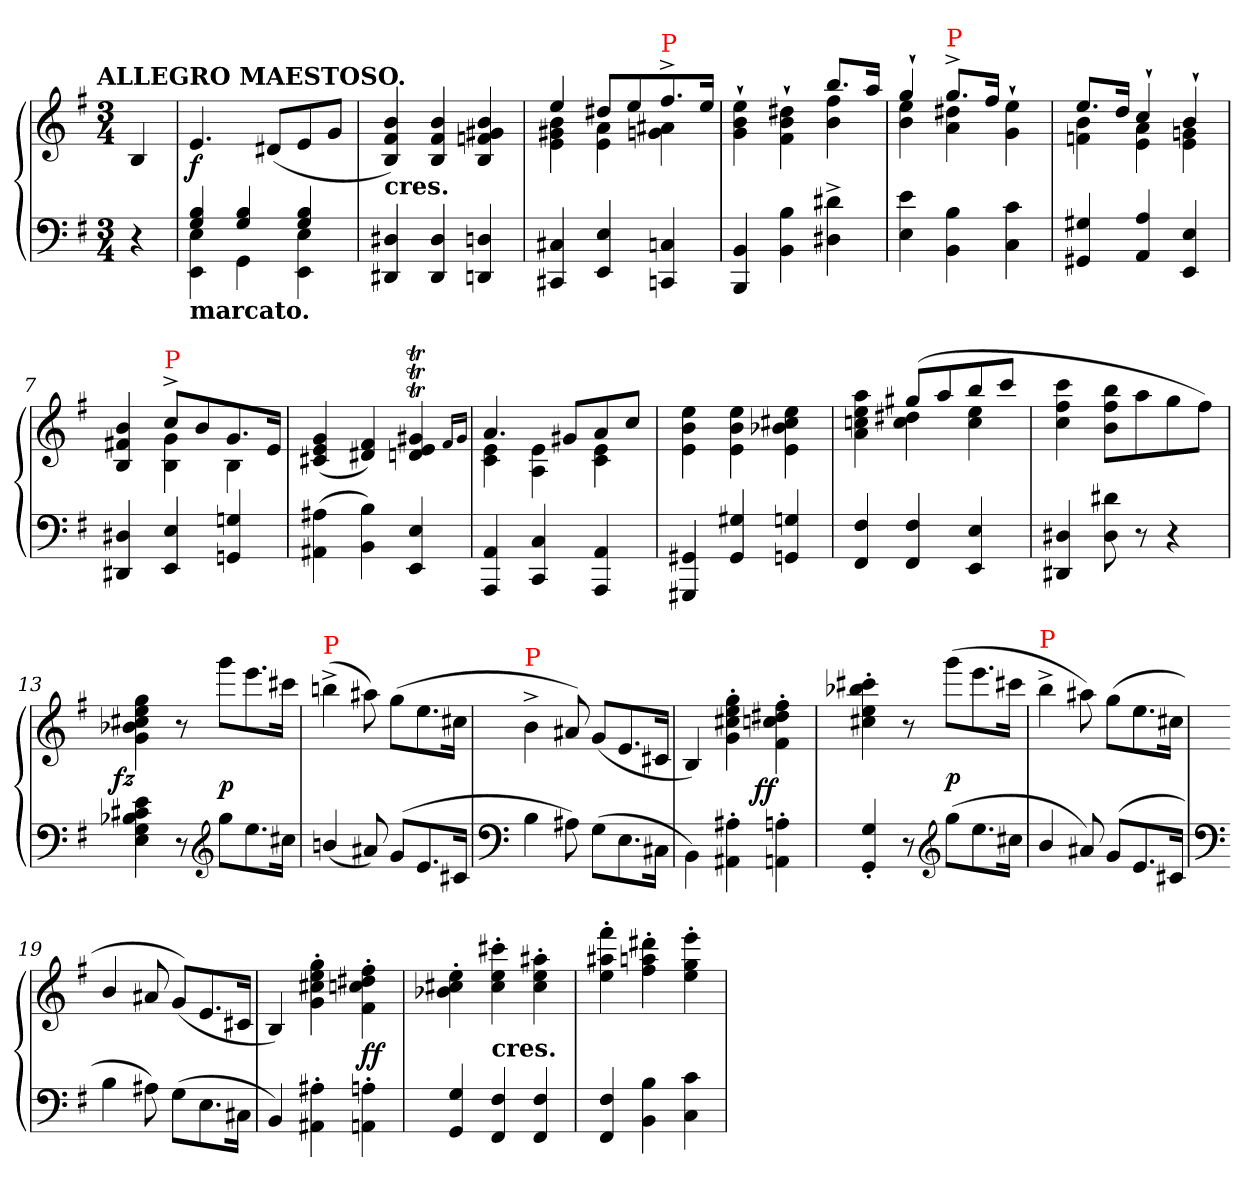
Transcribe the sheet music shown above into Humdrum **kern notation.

**kern	**kern	**dynam
*part1	*part1	*part1
*staff2	*staff1	*staff1/2
*clefF4	*clefG2	*
*k[f#]	*k[f#]	*
*e:	*e:	*
!!LO:TX:omd:t=ALLEGRO MAESTOSO.
*M3/4	*M3/4	*
*MM126	*MM126	*
=	=	=
4r	4B!	.
=1	=1	=1
*^	*	*
!LO:TX:b:B:t=marcato.	!	!	!
4B! 4G!	4E! 4EE!	4.e!	f
4B! 4G!	4GG!	.	.
.	.	(<8d#X!L	.
4B! 4G!	4E! 4EE!	8e!	.
.	.	8g!J	.
*v	*v	*	*
=2	=2	=2
!	!LO:TX:c:B:t=cres.	!
4D#X! 4DD#X!	4b! 4f#! 4B!)	.
4D#! 4DD#!	4b! 4f#! 4B!	.
4Dn! 4DDn!	4b! 4g#X! 4fn! 4B!	.
=3	=3	=3
*	*^	*
4C#X! 4CC#X!	4ee!	4b! 4g#X! 4e!	.
4E! 4EE!	8dd#X!L	4a! 4e!	.
.	8ee!	.	.
!	!LO:TX:a:color=red:t=P	!	!
4Cn! 4CCn!	8.ff#^>!	4a#X! 4gn!	.
.	16ee!Jk	.	.
=4	=4	=4	=4
4BB! 4BBB!	2ryy	4ee!`>\ 4b!`>\ 4g!`>\	.
4B! 4BB!	.	4dd#X!`>\ 4b!`>\ 4f#!`>\	.
4d#X!^> 4D#X!^>	8.bb!L	4ff#! 4b!	.
.	16aa!Jk	.	.
=5	=5	=5	=5
4e! 4E!	4gg`!	4ee! 4b!	.
!	!LO:TX:a:color=red:t=P	!	!
4B! 4BB!	8.gg^>!L	4dd#X! 4a!	.
.	16ff#!Jk	.	.
4c! 4C!	4ryy	4ee!`> 4g!`>	.
=6	=6	=6	=6
4G#X!/ 4GG#X!/	8.ee!L	4b! 4fn!	.
.	16dd!Jk	.	.
4A!/ 4AA!/	4cc`>!	4a! 4e!	.
4E!/ 4EE!/	4b`>!	4gn! 4e!	.
=7	=7	=7	=7
4D#X! 4DD#X!	4b! 4f#X! 4B!	4ryy	.
!	!LO:TX:a:color=red:t=P	!	!
4E! 4EE!	8cc^>!L	4g! 4B!	.
.	8b!	.	.
4Gn! 4GGn!	8.g!	4B!	.
.	16e!Jk	.	.
*	*v	*v	*
=8	=8	=8
(>4A#X! 4AA#X!	(<4g! 4e! 4c#X!	.
4B! 4BB!)	4f#! 4d#X!)	.
4E! 4EE!	4g#X!t 4e!t 4dn!t	.
.	16qqf#!/LL	.
.	16qqg#!/JJ	.
=9	=9	=9
*	*^	*
4AA! 4AAA!	4.a!	4e! 4c!	.
4C! 4CC!	.	4e! 4A!	.
.	8g#X!L	.	.
4AA! 4AAA!	8a!	4e! 4c!	.
.	8cc!J	.	.
*	*v	*v	*
=10	=10	=10
4GG#X! 4GGG#X!	4ee!\ 4b!\ 4e!\	.
4G#X! 4GG#!	4ee!\ 4b!\ 4e!\	.
4Gn! 4GGn!	4ee!\ 4cc#X!\ 4b-X!\ 4e!\	.
=11	=11	=11
*	*^	*
4F#! 4FF#!	4ryy	4aa! 4ee! 4ccn! 4a!	.
4F#! 4FF#!	(>8gg#X!L	4dd#X! 4cc!	.
.	8aa!	.	.
4E! 4EE!	8bb!	4ee! 4cc!	.
.	8ccc!J	.	.
*	*v	*v	*
=12	=12	=12
4D#X! 4DD#X!	4ccc! 4ff#! 4cc!	.
8d#X! 8D#!	8bb!\ 8ff#!\ 8b!\L	.
8r	8aa!\	.
4r	8gg!\	.
.	8ff#!\J)	.
=13	=13	=13
!	!	!LO:DY:rj
4e! 4c#X! 4B-X! 4G! 4E!	4gg! 4ee! 4cc#X! 4b-X! 4g!	fz
8r	8r	.
*clefG2	*	*
8gg!\L	8ggg!\L	p
8.ee!\	8.eee!\	.
16cc#X!\Jk	16ccc#X!\Jk	.
=14	=14	=14
!	!LO:TX:a:color=red:t=P	!
(<4bn!/	(>4bbn^<!	.
8a#X!/)	8aa#X!)	.
(>8g!L	(>8gg!\L	.
8.e!	8.ee!\	.
16c#X!Jk	16cc#X!\Jk	.
=15	=15	=15
*clefF4	*	*
!	!LO:TX:a:color=red:t=P	!
4B!	4b^<!	.
8A#X!)	8a#X!/)	.
(>8G!\L	(<8g!L	.
8.E!\	8.e!	.
16C#X!\Jk	16c#X!Jk	.
=16	=16	=16
4BB!\)	4B!)	.
4A#X!' 4AA#X!'	4gg!' 4ee!' 4cc#X!' 4g!'	.
!	!	!LO:DY:rj
4An!' 4AAn!'	4ff#!' 4dd#X!' 4ccn!' 4f#!'	ff
=17	=17	=17
4G!'/ 4GG!'/	4ccc#X!' 4bb-X!' 4ee!' 4cc#X!'	.
8r	8r	.
*clefG2	*	*
(>8gg!\L	(>8ggg!\L	p
8.ee!\	8.eee!\	.
16cc#X!\Jk	16ccc#X!\Jk	.
=18	=18	=18
!	!LO:TX:a:color=red:t=P	!
4b!/	4bb^<!	.
8a#X!/)	8aa#X!)	.
(>8g!L	(>8gg!\L	.
8.e!	8.ee!\	.
16c#X!Jk	16cc#X!\Jk	.
=19	=19	=19
*clefF4	*	*
4B!	4b!/	.
8A#X!)	8a#X!/	.
(>8G!\L	(<8g!L)	.
8.E!\	8.e!	.
16C#X!\Jk	16c#X!Jk	.
=20	=20	=20
4BB!/)	4B!)	.
4A#X!' 4AA#X!'	4gg!' 4ee!' 4cc#X!' 4g!'	.
4An!' 4AAn!'	4ff#!' 4dd#X!' 4ccn!' 4f#!'	ff
=21	=21	=21
4G!/ 4GG!/	4ee!' 4cc#X!' 4b-X!'	.
!	!LO:TX:c:B:t=cres.	!
4F#!/ 4FF#!/	4ccc#X!' 4ee!' 4cc#!'	.
4F#!/ 4FF#!/	4aa#X!' 4ee!' 4cc#!'	.
=22	=22	=22
4F#!/ 4FF#!/	4fff#!' 4aa#X!' 4ee!'	.
4B!\ 4BB!\	4ddd#X!' 4aan!' 4ff#!'	.
4c!\ 4C!\	4eee!' 4gg!' 4ee!'	.
=	=	=
*-	*-	*-
